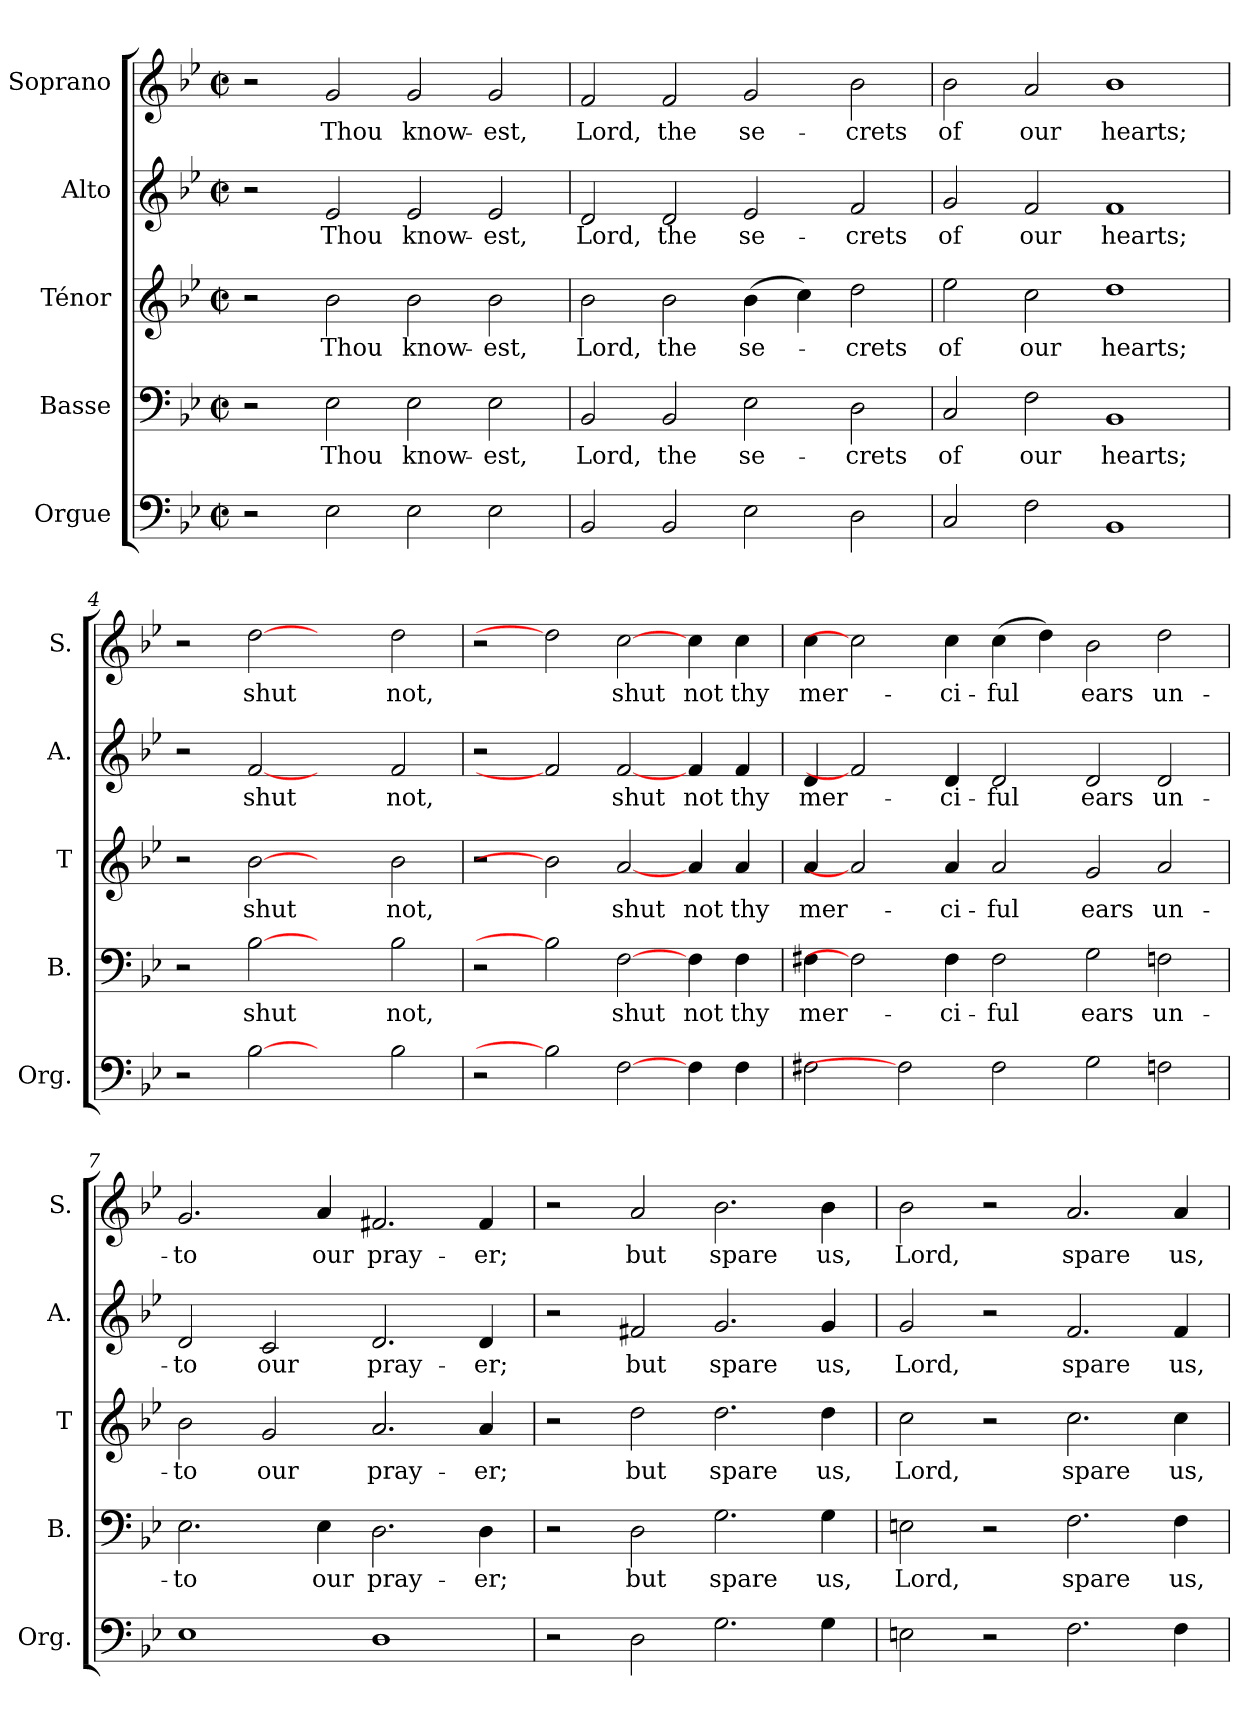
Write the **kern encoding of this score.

**kern	**kern	**text	**kern	**text	**kern	**text	**kern	**text
*part5	*part4	*part4	*part3	*part3	*part2	*part2	*part1	*part1
*staff5	*staff4	*staff4	*staff3	*staff3	*staff2	*staff2	*staff1	*staff1
*I"Orgue	*I"Basse	*	*I"Ténor	*	*I"Alto	*	*I"Soprano	*
*I'Org.	*I'B.	*	*I'T	*	*I'A.	*	*I'S.	*
*clefF4	*clefF4	*	*clefG2	*	*clefG2	*	*clefG2	*
*k[b-e-]	*k[b-e-]	*	*k[b-e-]	*	*k[b-e-]	*	*k[b-e-]	*
*M2/2	*M2/2	*	*M2/2	*	*M2/2	*	*M2/2	*
*met(c|)	*met(c|)	*	*met(c|)	*	*met(c|)	*	*met(c|)	*
=1	=1	=1	=1	=1	=1	=1	=1	=1
2r	2r	.	2r	.	2r	.	2r	.
2E-\	2E-\	Thou	2b-\	Thou	2e-/	Thou	2g/	Thou
2E-\	2E-\	know-	2b-\	know-	2e-/	know-	2g/	know-
2E-\	2E-\	-est,	2b-\	-est,	2e-/	-est,	2g/	-est,
=2	=2	=2	=2	=2	=2	=2	=2	=2
2BB-/	2BB-/	Lord,	2b-\	Lord,	2d/	Lord,	2f/	Lord,
2BB-/	2BB-/	the	2b-\	the	2d/	the	2f/	the
2E-\	2E-\	se-	(4b-\	se-	2e-/	se-	2g/	se-
.	.	.	4cc\)	.	.	.	.	.
2D\	2D\	-crets	2dd\	-crets	2f/	-crets	2b-\	-crets
=3	=3	=3	=3	=3	=3	=3	=3	=3
2C/	2C/	of	2ee-\	of	2g/	of	2b-\	of
2F\	2F\	our	2cc\	our	2f/	our	2a/	our
1BB-	1BB-	hearts;	1dd	hearts;	1f	hearts;	1b-	hearts;
=4	=4	=4	=4	=4	=4	=4	=4	=4
2r	2r	.	2r	.	2r	.	2r	.
[2B-	[2B-	shut	[2b-	shut	[2f	shut	[2dd	shut
2ryy	2ryy	.	2ryy	.	2ryy	.	2ryy	.
2B-\	2B-\	not,	2b-\	not,	2f/	not,	2dd\	not,
=5	=5	=5	=5	=5	=5	=5	=5	=5
2r	2r	.	2r	.	2r	.	2r	.
2B-]	2B-]	.	2b-]	.	2f]	.	2dd]	.
[2F	[2F	shut	[2a	shut	[2f	shut	[2cc	shut
4F\	4F\	not	4a/	not	4f/	not	4cc\	not
4F\	4F\	thy	4a/	thy	4f/	thy	4cc\	thy
!!LO:LB:g=z
=6	=6	=6	=6	=6	=6	=6	=6	=6
2F#X\	4F#X\	mer-	4a/	mer-	4d/	mer-	4cc\	mer-
.	2F]	.	2a]	.	2f]	.	2cc]	.
2F]	.	.	.	.	.	.	.	.
.	4F#\	-ci-	4a/	-ci-	4d/	-ci-	4cc\	-ci-
2F#\	2F#\	-ful	2a/	-ful	2d/	-ful	(4cc\	-ful
.	.	.	.	.	.	.	4dd\)	.
2G\	2G\	ears	2g/	ears	2d/	ears	2b-\	ears
2Fn\	2Fn\	un-	2a/	un-	2d/	un-	2dd\	un-
=7	=7	=7	=7	=7	=7	=7	=7	=7
1E-	2.E-\	-to	2b-\	-to	2d/	-to	2.g/	-to
.	.	.	2g/	our	2c/	our	.	.
.	4E-\	our	.	.	.	.	4a/	our
1D	2.D\	pray-	2.a/	pray-	2.d/	pray-	2.f#X/	pray-
.	4D\	-er;	4a/	-er;	4d/	-er;	4f#/	-er;
=8	=8	=8	=8	=8	=8	=8	=8	=8
2r	2r	.	2r	.	2r	.	2r	.
2D\	2D\	but	2dd\	but	2f#X/	but	2a/	but
2.G\	2.G\	spare	2.dd\	spare	2.g/	spare	2.b-\	spare
4G\	4G\	us,	4dd\	us,	4g/	us,	4b-\	us,
=9	=9	=9	=9	=9	=9	=9	=9	=9
2En\	2En\	Lord,	2cc\	Lord,	2g/	Lord,	2b-\	Lord,
2r	2r	.	2r	.	2r	.	2r	.
2.F\	2.F\	spare	2.cc\	spare	2.f/	spare	2.a/	spare
4F\	4F\	us,	4cc\	us,	4f/	us,	4a/	us,
=	=	=	=	=	=	=	=	=
*-	*-	*-	*-	*-	*-	*-	*-	*-
